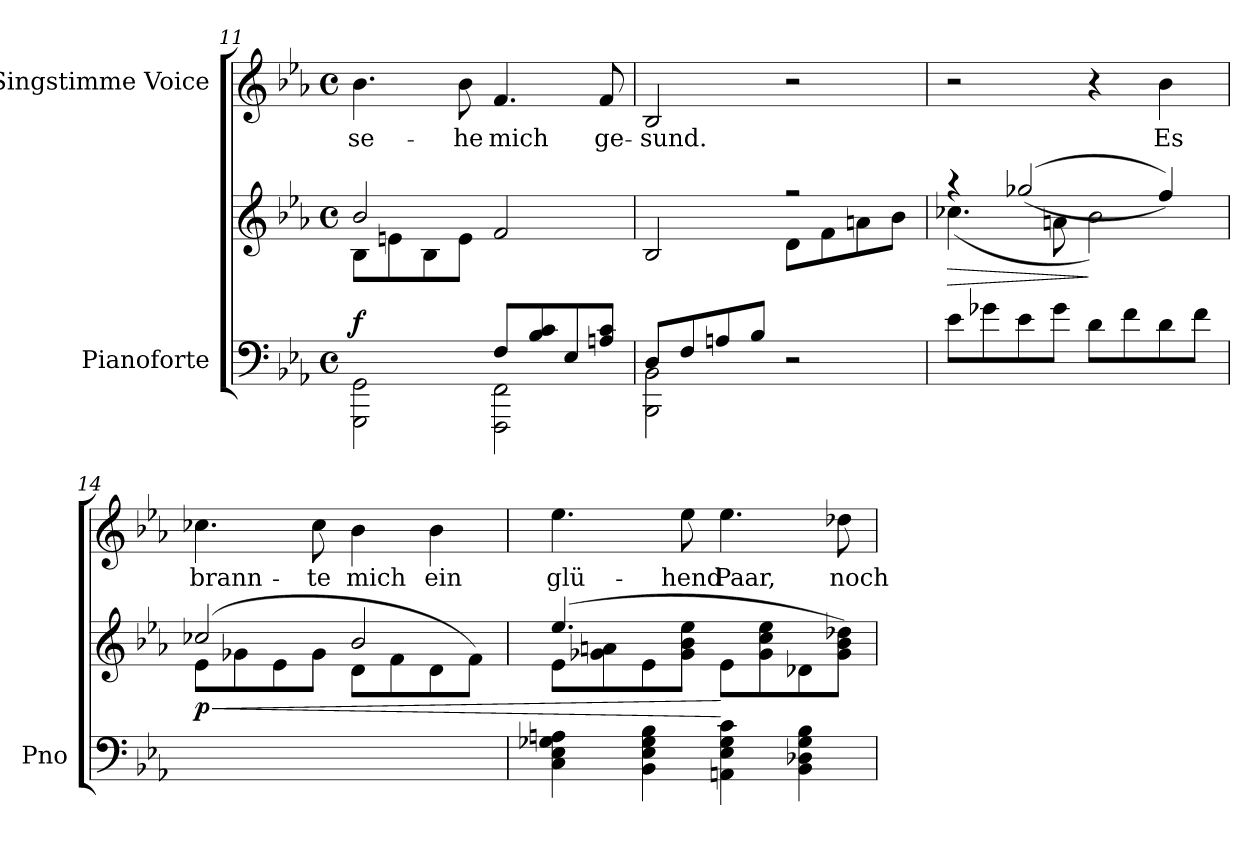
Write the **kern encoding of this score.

**kern	**kern	**dynam	**kern	**text
*part2	*part2	*part2	*part1	*part1
*staff3	*staff2	*staff2/3	*staff1	*staff1
*I"Pianoforte	*	*	*I"Singstimme Voice	*
*I'Pno	*	*	*	*
!!LO:PB:g=z
*clefF4	*clefG2	*	*clefG2	*
*k[b-e-a-]	*k[b-e-a-]	*	*k[b-e-a-]	*
*M4/4	*M4/4	*	*M4/4	*
*met(c)	*met(c)	*	*met(c)	*
=11	=11	=11	=11	=11
*^	*^	*	*	*
!	!	!	!	!LO:DY:a=2	!	!LO:LY:b
2ryy	2GGG\ 2GG\	2b-/	8B-\L	f	4.b-\	se-
.	.	.	8en\	.	.	.
.	.	.	8B-\	.	.	.
!	!	!	!	!	!	!LO:LY:b
.	.	.	8e\J	.	8b-\	-he
!	!	!	!	!	!	!LO:LY:b
8F/L	2FFF\ 2FF\	2f/	2ryy	.	4.f/	mich
8B-/ 8c/	.	.	.	.	.	.
8E-/	.	.	.	.	.	.
!	!	!	!	!	!	!LO:LY:b
8An/ 8c/J	.	.	.	.	8f/	ge-
=12	=12	=12	=12	=12	=12	=12
!	!	!	!	!	!	!LO:LY:b
(8D/L	2BBB-\ 2BB-\	2B-/	2ryy	.	2B-/	-sund.
8F/	.	.	.	.	.	.
8An/	.	.	.	.	.	.
8B-/J	.	.	.	.	.	.
2ryy	2r	2r	8d\L	.	2r	.
.	.	.	8f\	.	.	.
.	.	.	8an\	.	.	.
.	.	.	8b-\J)	.	.	.
*v	*v	*	*	*	*	*
=13	=13	=13	=13	=13	=13
!	!	!	!LO:HP:b	!	!
8e-\L	4r	(4.cc-X\	>	2r	.
8g-X\	.	.	.	.	.
8e-\	((2gg-X/	.	.	.	.
8g-\J	.	8an\	.	.	.
8d\L	.	2b-\)	]	4r	.
8f\	.	.	.	.	.
!	!	!	!	!	!LO:LY:b
8d\	4ff/))	.	.	4b-\	Es
8f\J	.	.	.	.	.
!!LO:PB:g=z
=14	=14	=14	=14	=14	=14
!	!	!	!LO:HP:b	!	!LO:LY:b
!	!	!	!LO:DY:n=1:b	!	!
1ryy	(>2cc-X/	8e-\L	< p	4.cc-X\	brann-
.	.	8g-X\	.	.	.
.	.	8e-\	.	.	.
!	!	!	!	!	!LO:LY:b
.	.	8g-\J	.	8cc-\	-te
!	!	!	!	!	!LO:LY:b
.	2b-/	8d\L	.	4b-\	mich
.	.	8f\	.	.	.
!	!	!	!	!	!LO:LY:b
.	.	8d\	.	4b-\	ein
.	.	8f\J)	.	.	.
=15	=15	=15	=15	=15	=15
!	!	!	!	!	!LO:LY:b
4C\ 4E-\ 4G-X\ 4An\	(>4.ee-/	8e-\L	.	4.ee-\	glü-
.	.	8g-X\ 8an\	.	.	.
4BB-\ 4E-\ 4G-\ 4B-\	.	8e-\	.	.	.
!	!	!	!	!	!LO:LY:b
.	8ryy	8g-\ 8b-\ 8ee-\J	.	8ee-\	-hend
!	!	!	!	!	!LO:LY:b
4AAn\ 4E-\ 4G-\ 4c\	2ryy	8e-\L	[	4.ee-\	Paar,
.	.	8g-\ 8cc\ 8ee-\	.	.	.
4BB-\ 4D-X\ 4G-\ 4B-\	.	8d-X\	.	.	.
!	!	!	!	!	!LO:LY:b
.	.	8g-\ 8b-\ 8dd-X\J)	.	8dd-X\	noch
*	*v	*v	*	*	*
=	=	=	=	=
*-	*-	*-	*-	*-
